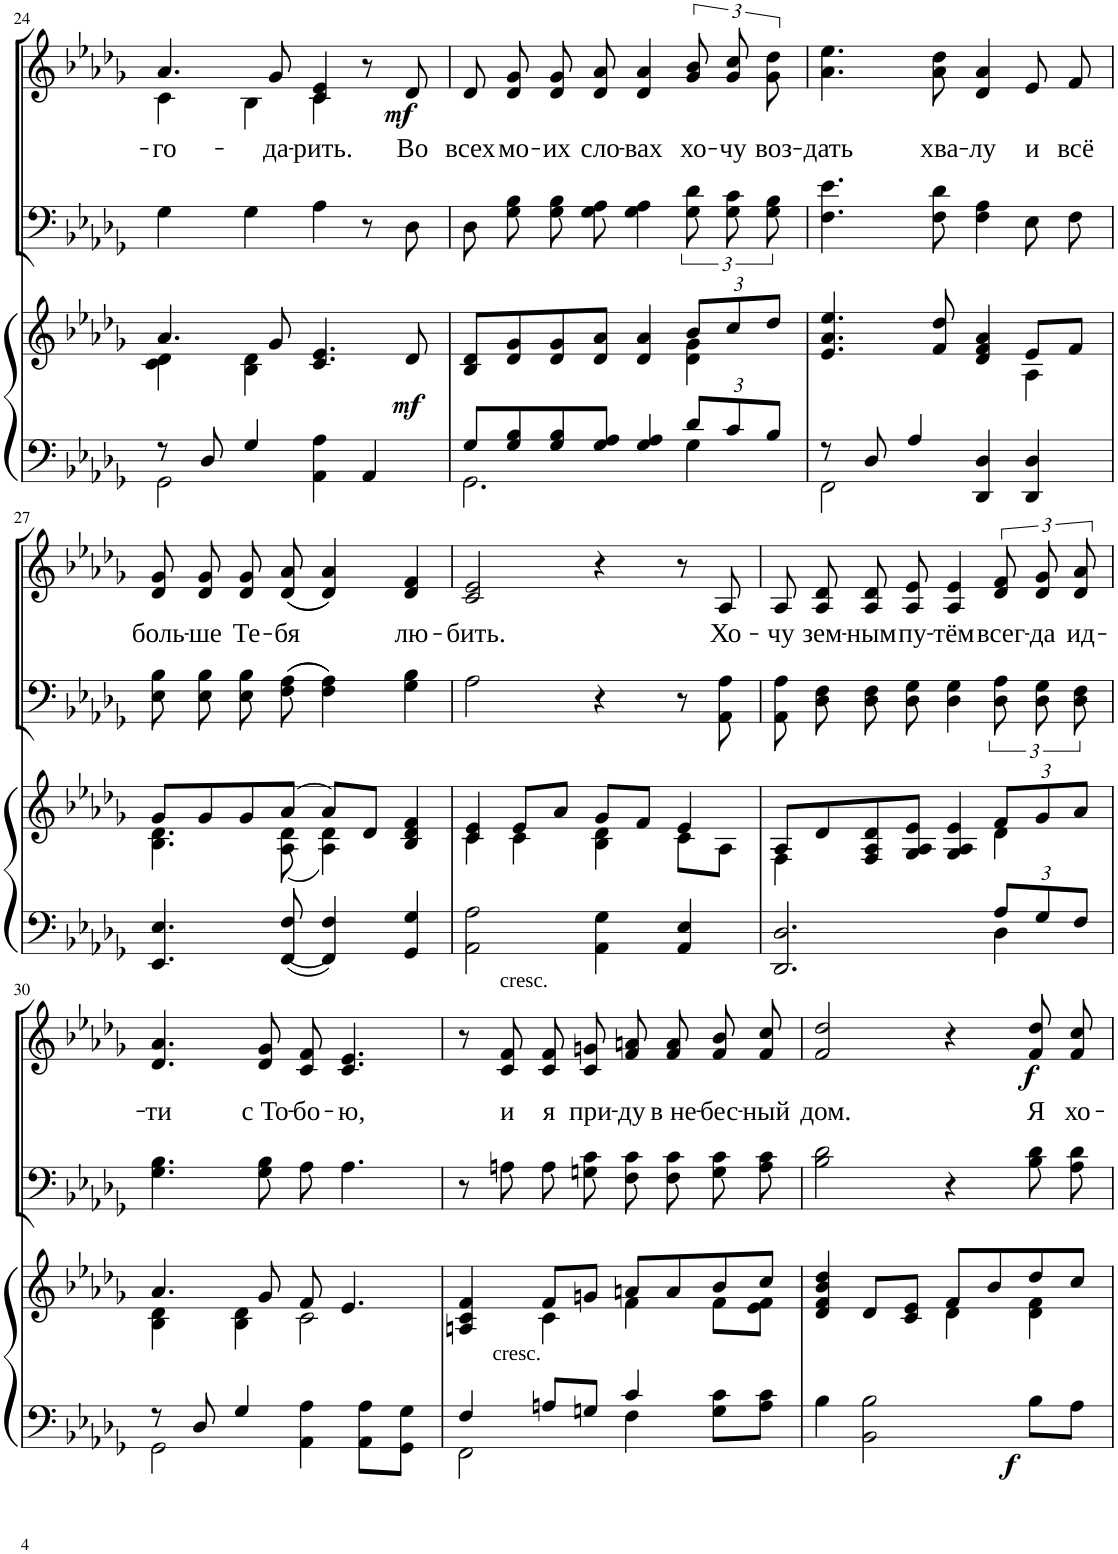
**kern	**kern	**dynam	**kern	**kern	**text	**text	**dynam
*part3	*part3	*part3	*part2	*part1	*part1	*part1	*part1
*staff4	*staff3	*staff3/4	*staff2	*staff1	*staff1	*staff1	*staff1
*I"Piano	*	*	*I"Bass	*I"Voice	*	*	*
*I'Pno	*	*	*	*	*	*	*
!!LO:PB:g=z
*clefF4	*clefG2	*	*clefF4	*clefG2	*	*	*
*k[b-e-a-d-g-]	*k[b-e-a-d-g-]	*	*k[b-e-a-d-g-]	*k[b-e-a-d-g-]	*	*	*
*M4/4	*M4/4	*	*M4/4	*M4/4	*	*	*
=24	=24	=24	=24	=24	=24	=24	=24
*^	*^	*	*	*	*	*	*
!	!	!	!	!	!	!	!	!LO:LY:b	!
*	*	*	*	*	*	*^	*	*	*
8r	2GG-\	4.a-/	4c\ 4d-\	.	4G-\	4.a-/	4c\	.	-го-	.
8D-/	.	.	.	.	.	.	.	.	.	.
4G-/	.	.	4B-\ 4d-\	.	4G-\	.	4B-\	.	.	.
!	!	!	!	!	!	!	!	!	!LO:LY:b	!
.	.	8g-/	.	.	.	8g-/	.	.	-да-	.
!	!	!	!	!	!	!	!	!	!LO:LY:b	!
4AA-\ 4A-\	2ryy	4.c/ 4.e-/	2ryy	.	4A-\	4c/ 4e-/	4c\	.	-рить.	.
4AA-/	.	.	.	.	8r	8r	4ryy	.	.	.
!	!	!	!	!LO:DY:b	!	!	!	!	!LO:LY:b	!LO:DY:b
.	.	8d-/	.	mf	8D-\	8d-/	.	.	Во	mf
*	*	*	*	*	*	*v	*v	*	*	*
=25	=25	=25	=25	=25	=25	=25	=25	=25	=25
!	!	!	!	!	!	!	!	!LO:LY:b	!
8G-/L	2.GG-\	8B-/ 8d-/L	2.ryy	.	8D-\L	8d-/L	.	всех	.
!	!	!	!	!	!	!	!	!LO:LY:b	!
8G-/ 8B-/	.	8d-/ 8g-/	.	.	8G-\ 8B-\J	8d-/ 8g-/J	.	мо-	.
!	!	!	!	!	!	!	!	!LO:LY:b	!
8G-/ 8B-/	.	8d-/ 8g-/	.	.	8G-\ 8B-\L	8d-/ 8g-/L	.	-их	.
!	!	!	!	!	!	!	!	!LO:LY:b	!
8G-/ 8A-/J	.	8d-/ 8a-/J	.	.	8G-\ 8A-\J	8d-/ 8a-/J	.	сло-	.
!	!	!	!	!	!	!	!	!LO:LY:b	!
4G-/ 4A-/	.	4d-/ 4a-/	.	.	4G-\ 4A-\	4d-/ 4a-/	.	-вах	.
*Xbrackettup	*	*Xbrackettup	*	*	*	*	*	*	*
!	!	!	!	!	!	!	!	!LO:LY:b	!
12d-/L	4G-\	12b-/L	4d-\ 4g-\	.	12G-\ 12d-\L	12g-\ 12b-\L	.	хо-	.
!	!	!	!	!	!	!	!	!LO:LY:b	!
12c/	.	12cc/	.	.	12G-\ 12c\	12g-\ 12cc\	.	-чу	.
!	!	!	!	!	!	!	!	!LO:LY:b	!
12B-/J	.	12dd-/J	.	.	12G-\ 12B-\J	12g-\ 12dd-\J	.	воз-	.
=26	=26	=26	=26	=26	=26	=26	=26	=26	=26
!	!	!	!	!	!	!	!	!LO:LY:b	!
8r	2FF\	4.e-/ 4.a-/ 4.ee-/	2.ryy	.	4.F\ 4.e-\	4.a-\ 4.ee-\	.	-дать	.
8D-/	.	.	.	.	.	.	.	.	.
4A-/	.	.	.	.	.	.	.	.	.
!	!	!	!	!	!	!	!	!LO:LY:b	!
.	.	8f/ 8dd-/	.	.	8F\ 8d-\	8a-\ 8dd-\	.	хва-	.
!	!	!	!	!	!	!	!	!LO:LY:b	!
4DD-/ 4D-/	2ryy	4d-/ 4f/ 4a-/	.	.	4F\ 4A-\	4d-/ 4a-/	.	-лу	.
!	!	!	!	!	!	!	!	!LO:LY:b	!
4DD-/ 4D-/	.	8e-/L	4A-\	.	8E-\L	8e-/L	.	и	.
!	!	!	!	!	!	!	!	!LO:LY:b	!
.	.	8f/J	.	.	8F\J	8f/J	.	всё	.
*v	*v	*	*	*	*	*	*	*	*
!!LO:LB:g=z
=27	=27	=27	=27	=27	=27	=27	=27	=27
!	!	!	!	!	!	!	!LO:LY:b	!
4.EE-/ 4.E-/	8g-/L	4.B-\ 4.d-\	.	8E-\ 8B-\L	8d-/ 8g-/L	.	боль-	.
!	!	!	!	!	!	!	!LO:LY:b	!
.	8g-/	.	.	8E-\ 8B-\J	8d-/ 8g-/J	.	-ше	.
!	!	!	!	!	!	!	!LO:LY:b	!
.	8g-/	.	.	8E-\ 8B-\L	8d-/ 8g-/L	.	Те-	.
!	!	!	!	!	!	!	!LO:LY:b	!
8FF/ 8F/	(8a-/J	(8A-\ 8d-\	.	((8F\ 8A-\J	((8d-/ 8a-/J	.	-бя	.
4FF/ 4F/	8a-/L)	4A-\ 4d-\)	.	4F\ 4A-\))	4d-/ 4a-/))	.	.	.
.	8d-/J	.	.	.	.	.	.	.
!	!	!	!	!	!	!	!LO:LY:b	!
4GG-/ 4G-/	4B-/ 4d-/ 4f/	4ryy	.	4G-\ 4B-\	4d-/ 4f/	.	лю-	.
=28	=28	=28	=28	=28	=28	=28	=28	=28
!	!	!	!	!	!	!	!LO:LY:b	!
2AA-\ 2A-\	4c/ 4e-/	4c\	.	2A-\	2c/ 2e-/	.	-бить.	.
.	8e-/L	4c\	.	.	.	.	.	.
.	8a-/J	.	.	.	.	.	.	.
4AA-\ 4G-\	8g-/L	4B-\ 4d-\	.	4r	4r	.	.	.
.	8f/J	.	.	.	.	.	.	.
4AA-/ 4E-/	4e-/	8c\L	.	8r	8r	.	.	.
!	!	!	!	!	!	!	!LO:LY:b	!
.	.	8A-\J	.	8AA-\ 8A-\	8A-/	.	Хо-	.
=29	=29	=29	=29	=29	=29	=29	=29	=29
*^	*	*	*	*	*	*	*	*
!	!	!	!	!	!	!	!	!LO:LY:b	!
2.DD-/ 2.D-/	2.ryy	8A-/L	4F\	.	8AA-/ 8A-/L	8A-/L	.	-чу	.
!	!	!	!	!	!	!	!	!LO:LY:b	!
.	.	8d-/	.	.	8D-/ 8F/J	8A-/ 8d-/J	.	зем-	.
!	!	!	!	!	!	!	!	!LO:LY:b	!
.	.	8F/ 8A-/ 8d-/	2ryy	.	8D-\ 8F\L	8A-/ 8d-/L	.	-ным	.
!	!	!	!	!	!	!	!	!LO:LY:b	!
.	.	8G-/ 8A-/ 8e-/J	.	.	8D-\ 8G-\J	8A-/ 8e-/J	.	пу-	.
!	!	!	!	!	!	!	!	!LO:LY:b	!
.	.	4G-/ 4A-/ 4e-/	.	.	4D-\ 4G-\	4A-/ 4e-/	.	-тём	.
!	!	!	!	!	!	!	!	!LO:LY:b	!
12A-/L	4D-\	12f/L	4d-\	.	12D-\ 12A-\L	12d-/ 12f/L	.	всег-	.
!	!	!	!	!	!	!	!	!LO:LY:b	!
12G-/	.	12g-/	.	.	12D-\ 12G-\	12d-/ 12g-/	.	-да	.
!	!	!	!	!	!	!	!	!LO:LY:b	!
12F/J	.	12a-/J	.	.	12D-\ 12F\J	12d-/ 12a-/J	.	ид-	.
!!LO:LB:g=z
=30	=30	=30	=30	=30	=30	=30	=30	=30	=30
!	!	!	!	!	!	!	!	!LO:LY:b	!
8r	2GG-\	4.a-/	4B-\ 4d-\	.	4.G-\ 4.B-\	4.d-/ 4.a-/	.	-ти	.
8D-/	.	.	.	.	.	.	.	.	.
4G-/	.	.	4B-\ 4d-\	.	.	.	.	.	.
!	!	!	!	!	!	!	!	!LO:LY:b	!
.	.	8g-/	.	.	8G-\ 8B-\	8d-/ 8g-/	.	с То-	.
!	!	!	!	!	!	!	!	!LO:LY:b	!
4AA-\ 4A-\	2ryy	8f/	2c\	.	8A-\	8c/ 8f/	.	-бо-	.
!	!	!	!	!	!	!	!	!LO:LY:b	!
.	.	4.e-/	.	.	4.A-\	4.c/ 4.e-/	.	-ю,	.
8AA-\ 8A-\L	.	.	.	.	.	.	.	.	.
8GG-\ 8G-\J	.	.	.	.	.	.	.	.	.
=31	=31	=31	=31	=31	=31	=31	=31	=31	=31
!LO:TX:a:t=cresc.	!	!	!	!	!	!	!	!	!
4F/	2FF\	4An/ 4c/ 4f/	4ryy	.	8r	8r	.	.	.
!	!	!	!	!	!	!LO:TX:a:t=cresc.	!	!	!
!	!	!	!	!	!	!	!	!LO:LY:b	!
.	.	.	.	.	8An\	8c/ 8f/	.	и	.
!	!	!	!	!	!	!	!	!LO:LY:b	!
8An/L	.	8f/L	4c\	.	8A\L	8c/ 8f/L	.	я	.
!	!	!	!	!	!	!	!	!LO:LY:b	!
8Gn/J	.	8gn/J	.	.	8Gn\ 8c\J	8c/ 8gn/J	.	при-	.
!	!	!	!	!	!	!	!	!LO:LY:b	!
4c/	4F\	8an/L	4f\	.	8F\ 8c\L	8f/ 8an/L	.	-ду	.
!	!	!	!	!	!	!	!	!LO:LY:b	!
.	.	8a/	.	.	8F\ 8c\J	8f/ 8a/J	.	в не-	.
!	!	!	!	!	!	!	!	!LO:LY:b	!
8G\ 8c\L	4ryy	8b-/	8f\L	.	8G\ 8c\L	8f/ 8b-/L	.	-бес-	.
!	!	!	!	!	!	!	!	!LO:LY:b	!
8A\ 8c\J	.	8cc/J	8e-\ 8f\J	.	8A\ 8c\J	8f/ 8cc/J	.	-ный	.
*v	*v	*	*	*	*	*	*	*	*
=32	=32	=32	=32	=32	=32	=32	=32	=32
!	!	!	!	!	!	!	!LO:LY:b	!
4B-\	4d-/ 4f/ 4b-/ 4dd-/	2ryy	.	2B-\ 2d-\	2f/ 2dd-/	.	дом.	.
2BB-\ 2B-\	8d-/L	.	.	.	.	.	.	.
.	8c/ 8e-/J	.	.	.	.	.	.	.
.	8f/L	4d-\	.	4r	4r	.	.	.
.	8b-/	.	.	.	.	.	.	.
!	!	!	!LO:DY:b=2	!	!	!	!LO:LY:b	!LO:DY:b
8B-\L	8dd-/	4d-\ 4f\	f	8B-\ 8d-\L	8f/ 8dd-/L	.	Я	f
!	!	!	!	!	!	!	!LO:LY:b	!
8A-\J	8cc/J	.	.	8A-\ 8d-\J	8f/ 8cc/J	.	хо-	.
*	*v	*v	*	*	*	*	*	*
=	=	=	=	=	=	=	=
*-	*-	*-	*-	*-	*-	*-	*-
